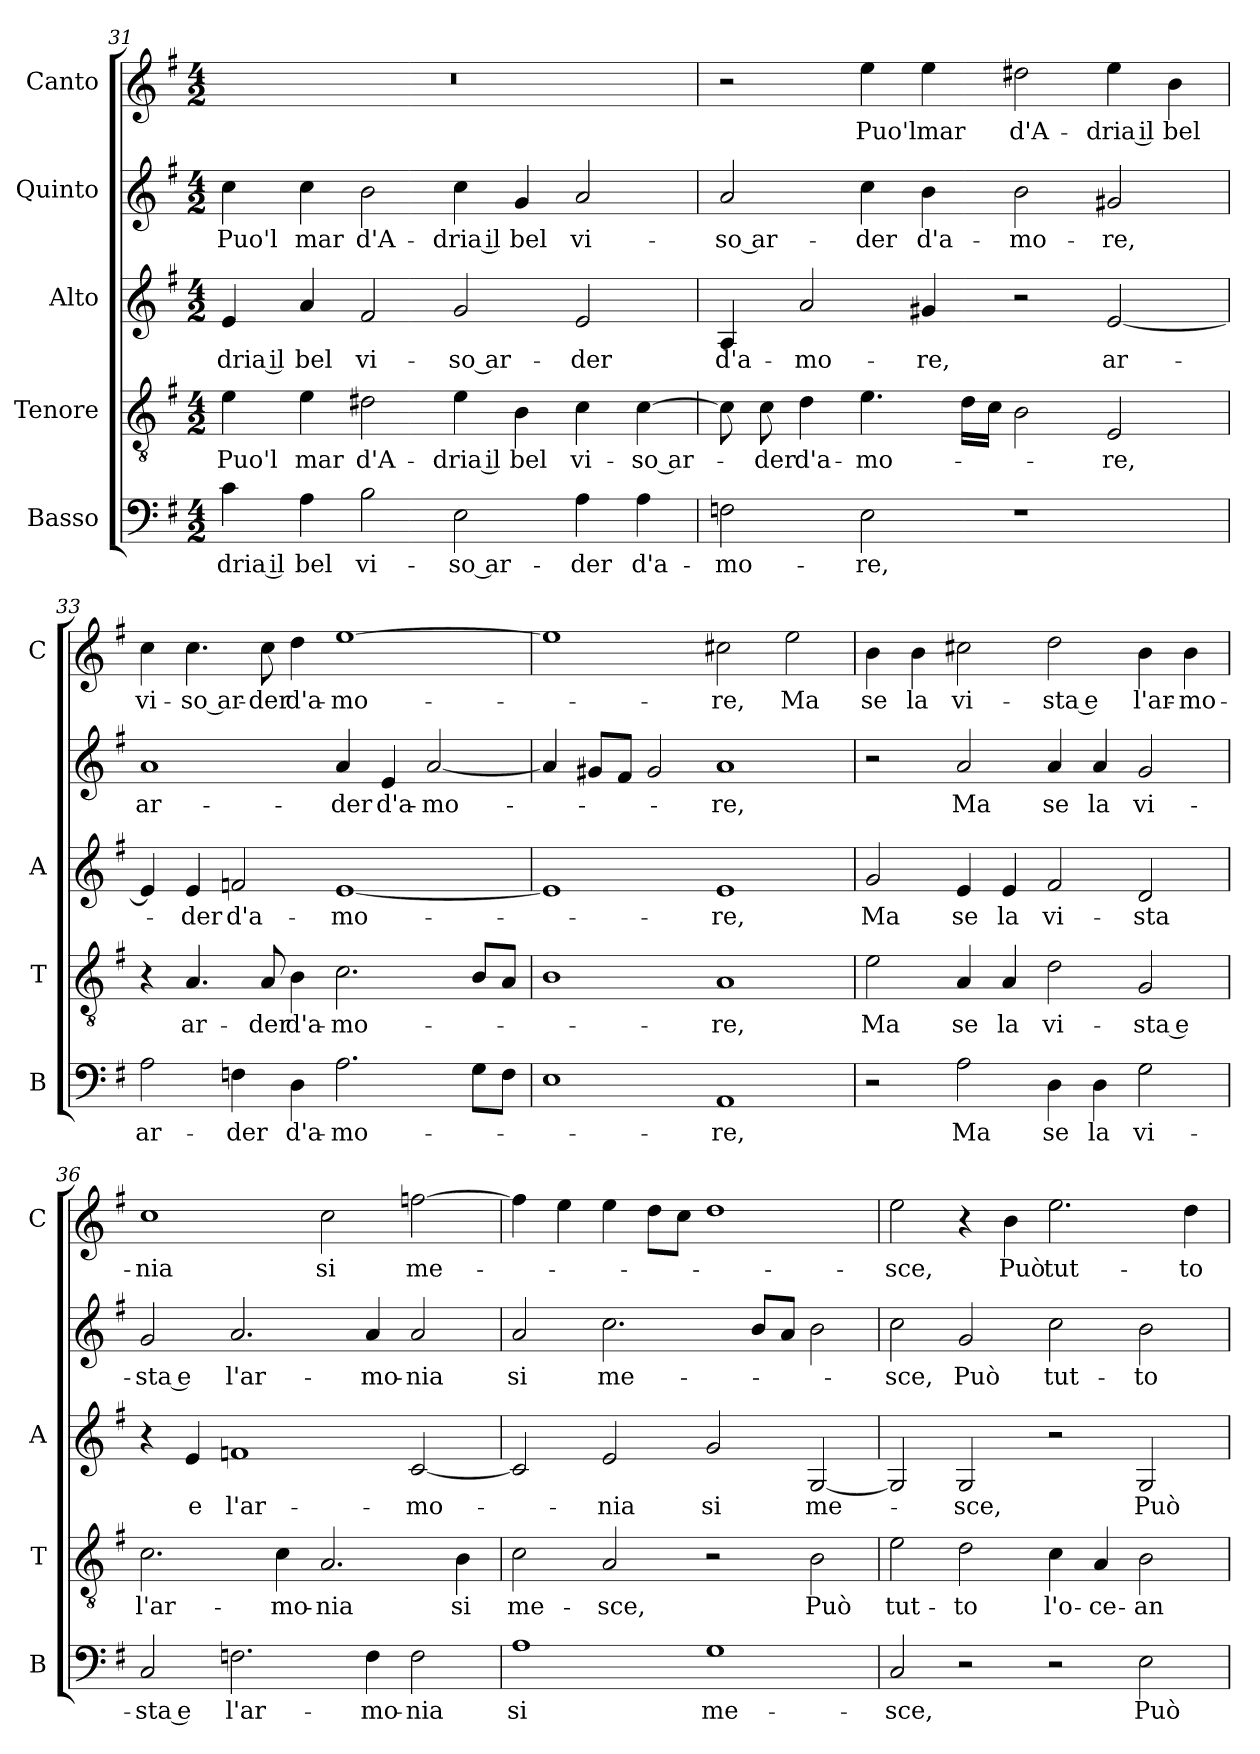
**kern	**text	**kern	**text	**kern	**text	**kern	**text	**kern	**text
*part5	*part5	*part4	*part4	*part3	*part3	*part2	*part2	*part1	*part1
*staff5	*staff5	*staff4	*staff4	*staff3	*staff3	*staff2	*staff2	*staff1	*staff1
*I"Basso	*	*I"Tenore	*	*I"Alto	*	*I"Quinto	*	*I"Canto	*
*I'B	*	*I'T	*	*I'A	*	*	*	*I'C	*
*clefF4	*	*clefGv2	*	*clefG2	*	*clefG2	*	*clefG2	*
*k[f#]	*	*k[f#]	*	*k[f#]	*	*k[f#]	*	*k[f#]	*
*G:	*	*G:	*	*G:	*	*G:	*	*G:	*
*M4/2	*	*M4/2	*	*M4/2	*	*M4/2	*	*M4/2	*
=31	=31	=31	=31	=31	=31	=31	=31	=31	=31
!	!LO:LY:b	!	!LO:LY:b	!	!LO:LY:b	!	!LO:LY:b	!	!
4c\	-dria il	4e\	Puo'l	4e/	-dria il	4cc\	Puo'l	0r	.
!	!LO:LY:b	!	!LO:LY:b	!	!LO:LY:b	!	!LO:LY:b	!	!
4A\	bel	4e\	mar	4a/	bel	4cc\	mar	.	.
!	!LO:LY:b	!	!LO:LY:b	!	!LO:LY:b	!	!LO:LY:b	!	!
2B\	vi-	2d#X\	d'A-	2f#/	vi-	2b\	d'A-	.	.
!	!LO:LY:b	!	!LO:LY:b	!	!LO:LY:b	!	!LO:LY:b	!	!
2E\	-so ar-	4e\	-dria il	2g/	-so ar-	4cc\	-dria il	.	.
!	!	!	!LO:LY:b	!	!	!	!LO:LY:b	!	!
.	.	4B\	bel	.	.	4g/	bel	.	.
!	!LO:LY:b	!	!LO:LY:b	!	!LO:LY:b	!	!LO:LY:b	!	!
4A\	-der	4c\	vi-	2e/	-der	2a/	vi-	.	.
!	!LO:LY:b	!	!LO:LY:b	!	!	!	!	!	!
4A\	d'a-	[4c\	-so ar-	.	.	.	.	.	.
=32	=32	=32	=32	=32	=32	=32	=32	=32	=32
!	!LO:LY:b	!	!	!	!LO:LY:b	!	!LO:LY:b	!	!
2Fn\	-mo-	8c\]	.	4A/	d'a-	2a/	-so ar-	2r	.
!	!	!	!LO:LY:b	!	!	!	!	!	!
.	.	8c\	-der	.	.	.	.	.	.
!	!	!	!LO:LY:b	!	!LO:LY:b	!	!	!	!
.	.	4d\	d'a-	2a/	-mo-	.	.	.	.
!	!LO:LY:b	!	!LO:LY:b	!	!	!	!LO:LY:b	!	!LO:LY:b
2E\	-re,	4.e\	-mo-	.	.	4cc\	-der	4ee\	Puo'l
!	!	!	!	!	!LO:LY:b	!	!LO:LY:b	!	!LO:LY:b
.	.	.	.	4g#X/	-re,	4b\	d'a-	4ee\	mar
.	.	16d\LL	.	.	.	.	.	.	.
.	.	16c\JJ	.	.	.	.	.	.	.
!	!	!	!	!	!	!	!LO:LY:b	!	!LO:LY:b
1r	.	2B\	.	2r	.	2b\	-mo-	2dd#X\	d'A-
!	!	!	!LO:LY:b	!	!LO:LY:b	!	!LO:LY:b	!	!LO:LY:b
.	.	2E/	-re,	[2e/	ar-	2g#X/	-re,	4ee\	-dria il
!	!	!	!	!	!	!	!	!	!LO:LY:b
.	.	.	.	.	.	.	.	4b\	bel
!!LO:PB:g=z
=33	=33	=33	=33	=33	=33	=33	=33	=33	=33
!	!LO:LY:b	!	!	!	!	!	!LO:LY:b	!	!LO:LY:b
2A\	ar-	4r	.	4e/]	.	1a	ar-	4cc\	vi-
!	!	!	!LO:LY:b	!	!LO:LY:b	!	!	!	!LO:LY:b
.	.	4.A/	ar-	4e/	-der	.	.	4.cc\	-so ar-
!	!LO:LY:b	!	!	!	!LO:LY:b	!	!	!	!
4Fn\	-der	.	.	2fn/	d'a-	.	.	.	.
!	!	!	!LO:LY:b	!	!	!	!	!	!LO:LY:b
.	.	8A/	-der	.	.	.	.	8cc\	-der
!	!LO:LY:b	!	!LO:LY:b	!	!	!	!	!	!LO:LY:b
4D\	d'a-	4B\	d'a-	.	.	.	.	4dd\	d'a-
!	!LO:LY:b	!	!LO:LY:b	!	!LO:LY:b	!	!LO:LY:b	!	!LO:LY:b
2.A\	-mo-	2.c\	-mo-	[1e	-mo-	4a/	-der	[1ee	-mo-
!	!	!	!	!	!	!	!LO:LY:b	!	!
.	.	.	.	.	.	4e/	d'a-	.	.
!	!	!	!	!	!	!	!LO:LY:b	!	!
.	.	.	.	.	.	[2a/	-mo-	.	.
8G\L	.	8B/L	.	.	.	.	.	.	.
8F\J	.	8A/J	.	.	.	.	.	.	.
=34	=34	=34	=34	=34	=34	=34	=34	=34	=34
1E	.	1B	.	1e]	.	4a/]	.	1ee]	.
.	.	.	.	.	.	8g#X/L	.	.	.
.	.	.	.	.	.	8f#/J	.	.	.
.	.	.	.	.	.	2g#/	.	.	.
!	!LO:LY:b	!	!LO:LY:b	!	!LO:LY:b	!	!LO:LY:b	!	!LO:LY:b
1AA	-re,	1A	-re,	1e	-re,	1a	-re,	2cc#X\	-re,
!	!	!	!	!	!	!	!	!	!LO:LY:b
.	.	.	.	.	.	.	.	2ee\	Ma
=35	=35	=35	=35	=35	=35	=35	=35	=35	=35
!	!	!	!LO:LY:b	!	!LO:LY:b	!	!	!	!LO:LY:b
2r	.	2e\	Ma	2g/	Ma	2r	.	4b\	se
!	!	!	!	!	!	!	!	!	!LO:LY:b
.	.	.	.	.	.	.	.	4b\	la
!	!LO:LY:b	!	!LO:LY:b	!	!LO:LY:b	!	!LO:LY:b	!	!LO:LY:b
2A\	Ma	4A/	se	4e/	se	2a/	Ma	2cc#X\	vi-
!	!	!	!LO:LY:b	!	!LO:LY:b	!	!	!	!
.	.	4A/	la	4e/	la	.	.	.	.
!	!LO:LY:b	!	!LO:LY:b	!	!LO:LY:b	!	!LO:LY:b	!	!LO:LY:b
4D\	se	2d\	vi-	2f#/	vi-	4a/	se	2dd\	-sta e
!	!LO:LY:b	!	!	!	!	!	!LO:LY:b	!	!
4D\	la	.	.	.	.	4a/	la	.	.
!	!LO:LY:b	!	!LO:LY:b	!	!LO:LY:b	!	!LO:LY:b	!	!LO:LY:b
2G\	vi-	2G/	-sta e	2d/	-sta	2g/	vi-	4b\	l'ar-
!	!	!	!	!	!	!	!	!	!LO:LY:b
.	.	.	.	.	.	.	.	4b\	-mo-
=36	=36	=36	=36	=36	=36	=36	=36	=36	=36
!	!LO:LY:b	!	!LO:LY:b	!	!	!	!LO:LY:b	!	!LO:LY:b
2C/	-sta e	2.c\	l'ar-	4r	.	2g/	-sta e	1cc	-nia
!	!	!	!	!	!LO:LY:b	!	!	!	!
.	.	.	.	4e/	e	.	.	.	.
!	!LO:LY:b	!	!	!	!LO:LY:b	!	!LO:LY:b	!	!
2.Fn\	l'ar-	.	.	1fn	l'ar-	2.a/	l'ar-	.	.
!	!	!	!LO:LY:b	!	!	!	!	!	!
.	.	4c\	-mo-	.	.	.	.	.	.
!	!	!	!LO:LY:b	!	!	!	!	!	!LO:LY:b
.	.	2.A/	-nia	.	.	.	.	2cc\	si
!	!LO:LY:b	!	!	!	!	!	!LO:LY:b	!	!
4F\	-mo-	.	.	.	.	4a/	-mo-	.	.
!	!LO:LY:b	!	!	!	!LO:LY:b	!	!LO:LY:b	!	!LO:LY:b
2F\	-nia	.	.	[2c/	-mo-	2a/	-nia	[2ffn\	me-
!	!	!	!LO:LY:b	!	!	!	!	!	!
.	.	4B\	si	.	.	.	.	.	.
!!LO:LB:g=z
=37	=37	=37	=37	=37	=37	=37	=37	=37	=37
!	!LO:LY:b	!	!LO:LY:b	!	!	!	!LO:LY:b	!	!
1A	si	2c\	me-	2c/]	.	2a/	si	4ff\]	.
.	.	.	.	.	.	.	.	4ee\	.
!	!	!	!LO:LY:b	!	!LO:LY:b	!	!LO:LY:b	!	!
.	.	2A/	-sce,	2e/	-nia	2.cc\	me-	4ee\	.
.	.	.	.	.	.	.	.	8dd\L	.
.	.	.	.	.	.	.	.	8cc\J	.
!	!LO:LY:b	!	!	!	!LO:LY:b	!	!	!	!
1G	me-	2r	.	2g/	si	.	.	1dd	.
.	.	.	.	.	.	8b/L	.	.	.
.	.	.	.	.	.	8a/J	.	.	.
!	!	!	!LO:LY:b	!	!LO:LY:b	!	!	!	!
.	.	2B\	Può	[2G/	me-	2b\	.	.	.
=38	=38	=38	=38	=38	=38	=38	=38	=38	=38
!	!LO:LY:b	!	!LO:LY:b	!	!	!	!LO:LY:b	!	!LO:LY:b
2C/	-sce,	2e\	tut-	2G/]	.	2cc\	-sce,	2ee\	-sce,
!	!	!	!LO:LY:b	!	!LO:LY:b	!	!LO:LY:b	!	!
2r	.	2d\	-to	2G/	-sce,	2g/	Può	4r	.
!	!	!	!	!	!	!	!	!	!LO:LY:b
.	.	.	.	.	.	.	.	4b\	Può
!	!	!	!LO:LY:b	!	!	!	!LO:LY:b	!	!LO:LY:b
2r	.	4c\	l'o-	2r	.	2cc\	tut-	2.ee\	tut-
!	!	!	!LO:LY:b	!	!	!	!	!	!
.	.	4A/	-ce-	.	.	.	.	.	.
!	!LO:LY:b	!	!LO:LY:b	!	!LO:LY:b	!	!LO:LY:b	!	!
2E\	Può	2B\	-an	2G/	Può	2b\	-to	.	.
!	!	!	!	!	!	!	!	!	!LO:LY:b
.	.	.	.	.	.	.	.	4dd\	-to
=	=	=	=	=	=	=	=	=	=
*-	*-	*-	*-	*-	*-	*-	*-	*-	*-
